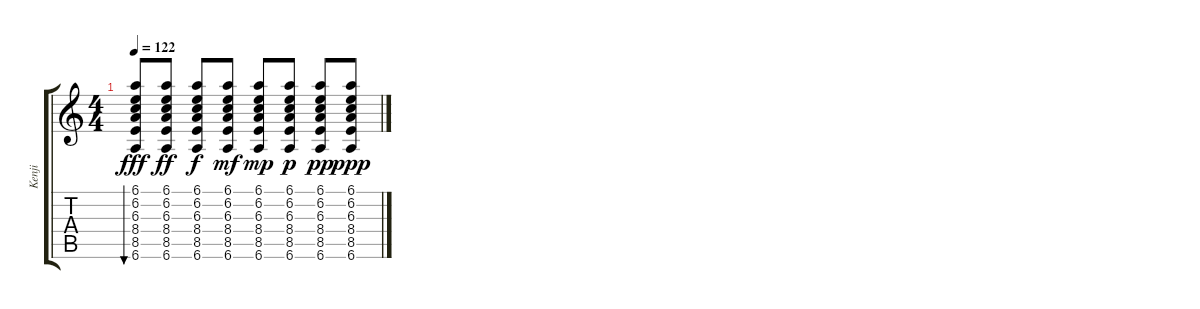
\track ("Kenji" "Kenji") {instrument acousticguitarsteel}
\staff {score tabs}
\tuning (Eb4 Bb3 Gb3 Db3 Ab2 Eb2) {hide}
\ts (4 4)
\tempo 122
\clef g2
\ks c
(6.1 6.2 6.3 8.4 8.5 6.6).8{bu 480 dy fff} (6.1 6.2 6.3 8.4 8.5 6.6).8{dy ff} (6.1 6.2 6.3 8.4 8.5 6.6).8{dy f} (6.1 6.2 6.3 8.4 8.5 6.6).8{dy mf} (6.1 6.2 6.3 8.4 8.5 6.6).8{dy mp} (6.1 6.2 6.3 8.4 8.5 6.6).8{dy p} (6.1 6.2 6.3 8.4 8.5 6.6).8{dy pp} (6.1 6.2 6.3 8.4 8.5 6.6).8{dy ppp}
